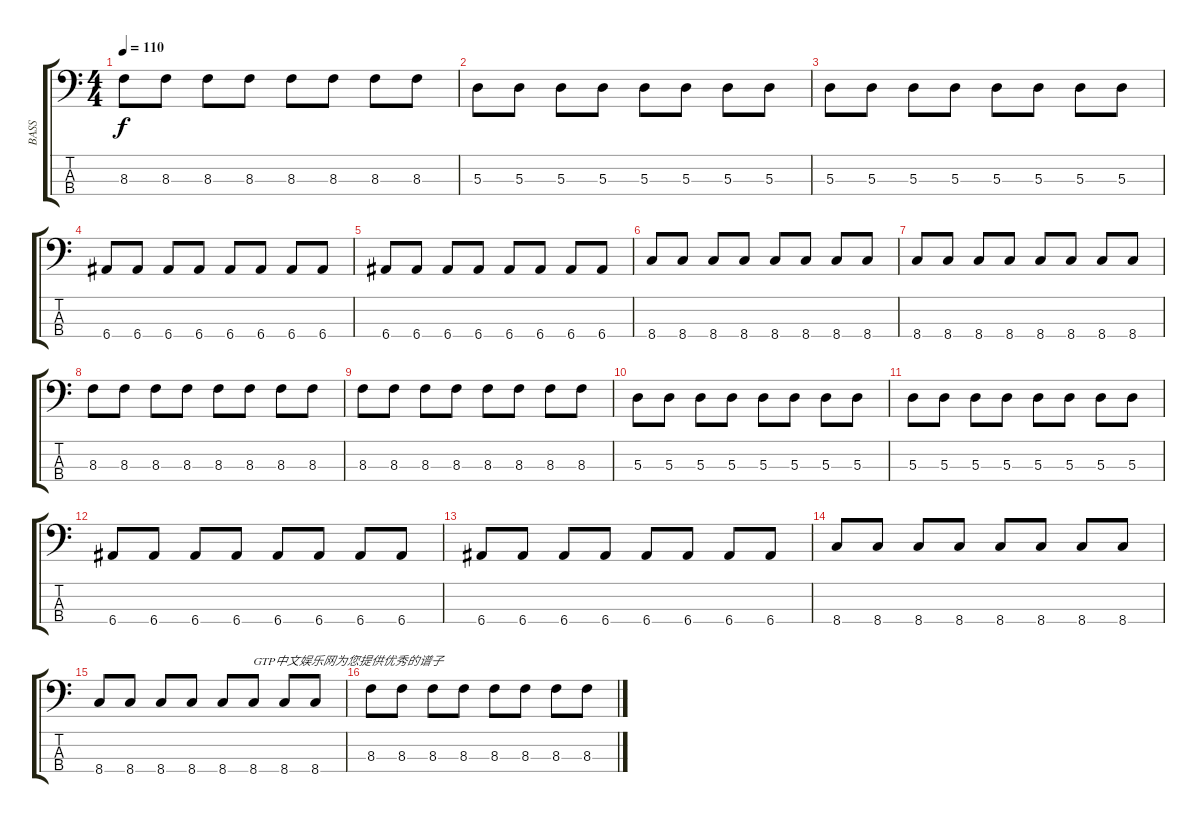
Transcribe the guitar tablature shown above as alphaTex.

\track ("BASS" "BASS") {instrument electricbassfinger}
\staff {score tabs}
\tuning (G2 D2 A1 E1) {hide}
\ts (4 4)
\tempo 110
\clef f4
\ks c
8.3.8{dy f} 8.3.8 8.3.8 8.3.8 8.3.8 8.3.8 8.3.8 8.3.8 |
5.3.8 5.3.8 5.3.8 5.3.8 5.3.8 5.3.8 5.3.8 5.3.8 |
5.3.8 5.3.8 5.3.8 5.3.8 5.3.8 5.3.8 5.3.8 5.3.8 |
6.4.8 6.4.8 6.4.8 6.4.8 6.4.8 6.4.8 6.4.8 6.4.8 |
6.4.8 6.4.8 6.4.8 6.4.8 6.4.8 6.4.8 6.4.8 6.4.8 |
8.4.8 8.4.8 8.4.8 8.4.8 8.4.8 8.4.8 8.4.8 8.4.8 |
8.4.8 8.4.8 8.4.8 8.4.8 8.4.8 8.4.8 8.4.8 8.4.8 |
8.3.8 8.3.8 8.3.8 8.3.8 8.3.8 8.3.8 8.3.8 8.3.8 |
8.3.8 8.3.8 8.3.8 8.3.8 8.3.8 8.3.8 8.3.8 8.3.8 |
5.3.8 5.3.8 5.3.8 5.3.8 5.3.8 5.3.8 5.3.8 5.3.8 |
5.3.8 5.3.8 5.3.8 5.3.8 5.3.8 5.3.8 5.3.8 5.3.8 |
6.4.8 6.4.8 6.4.8 6.4.8 6.4.8 6.4.8 6.4.8 6.4.8 |
6.4.8 6.4.8 6.4.8 6.4.8 6.4.8 6.4.8 6.4.8 6.4.8 |
8.4.8 8.4.8 8.4.8 8.4.8 8.4.8 8.4.8 8.4.8 8.4.8 |
8.4.8 8.4.8 8.4.8 8.4.8 8.4.8 8.4.8{txt "GTP中文娱乐网为您提供优秀的谱子"} 8.4.8 8.4.8 |
8.3.8 8.3.8 8.3.8 8.3.8 8.3.8 8.3.8 8.3.8 8.3.8
